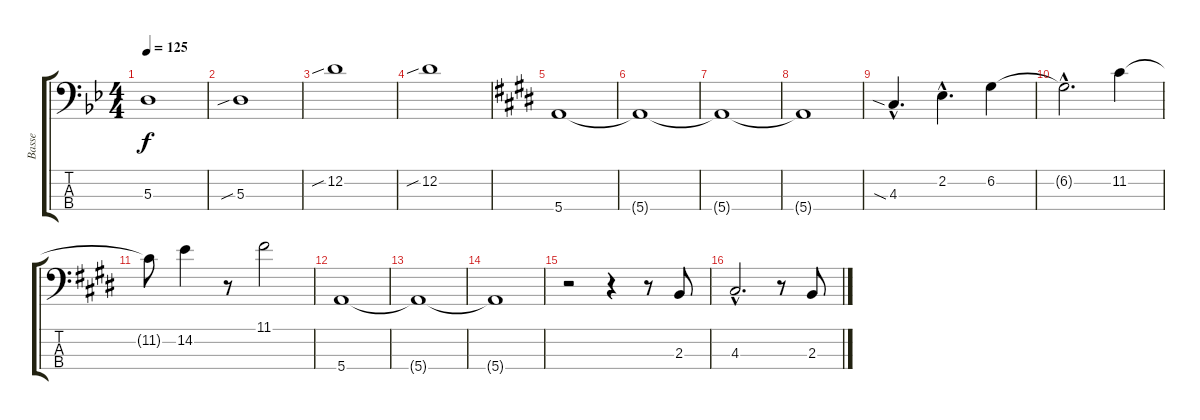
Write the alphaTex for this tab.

\track ("Basse" "Basse") {instrument fretlessbass}
\staff {score tabs}
\tuning (G2 D2 A1 E1) {hide}
\ts (4 4)
\tempo 125
\clef f4
\ks bb
5.3.1{dy f} |
5.3{sib}.1 |
12.2{sib}.1 |
12.2{sib}.1 |
\ks e
5.4.1 |
5.4{t}.1 |
5.4{t}.1 |
5.4{t}.1 |
4.3{sia hac}.4{d} 2.2{hac}.4{d} 6.2.4 |
6.2{hac t}.2{d} 11.2.4 |
11.2{t}.8 14.2.4 r.8 11.1.2 |
5.4.1 |
5.4{t}.1 |
5.4{t}.1 |
r.2 r.4 r.8 2.3.8 |
4.3{hac}.2{d} r.8 2.3.8
